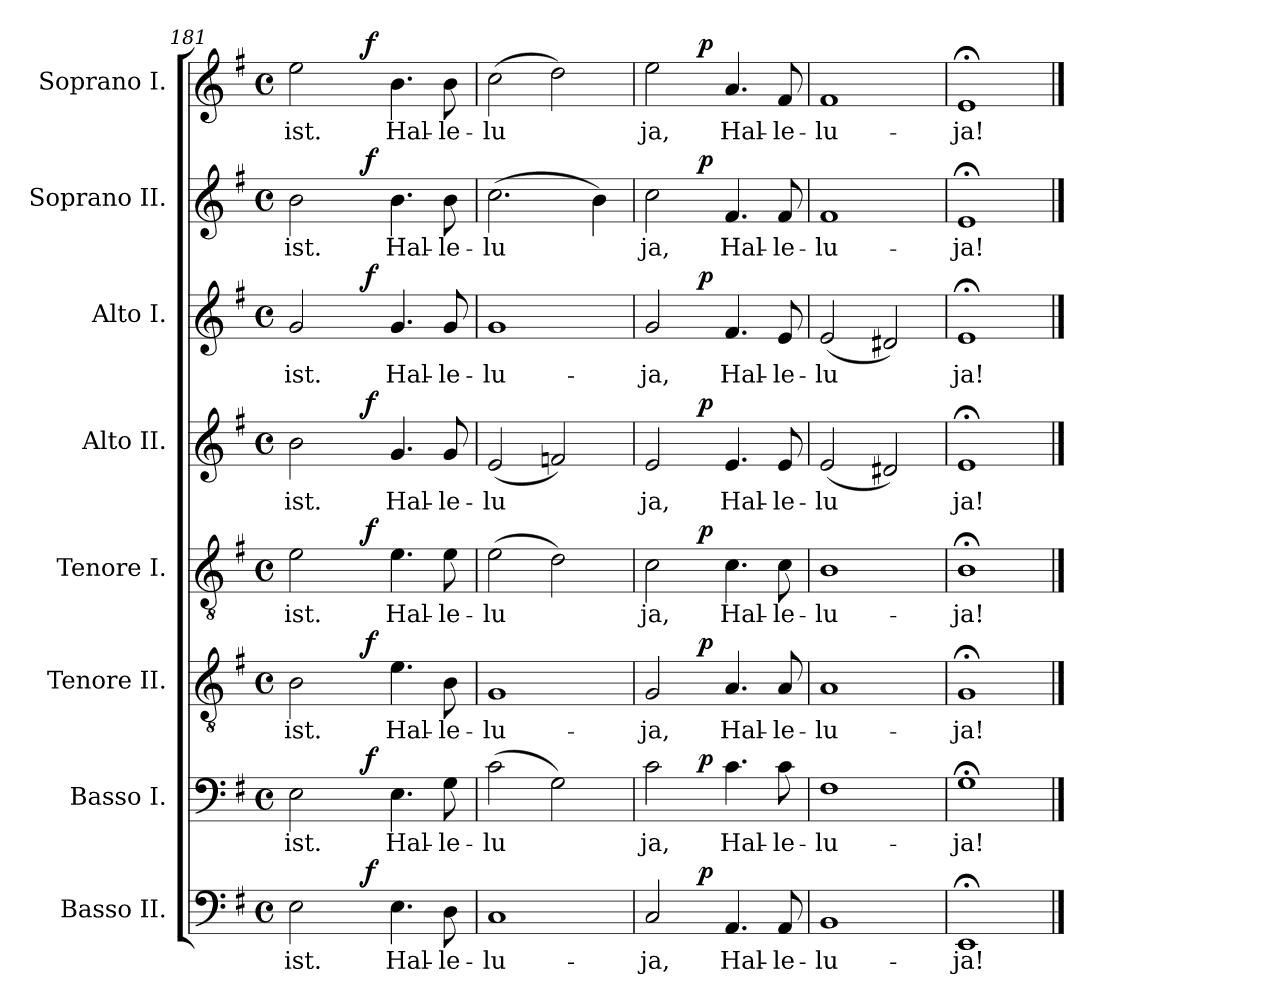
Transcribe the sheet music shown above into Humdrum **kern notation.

**kern	**text	**dynam	**kern	**text	**dynam	**kern	**text	**dynam	**kern	**text	**dynam	**kern	**text	**dynam	**kern	**text	**dynam	**kern	**text	**dynam	**kern	**text	**dynam
*part8	*part8	*part8	*part7	*part7	*part7	*part6	*part6	*part6	*part5	*part5	*part5	*part4	*part4	*part4	*part3	*part3	*part3	*part2	*part2	*part2	*part1	*part1	*part1
*staff8	*staff8	*staff8	*staff7	*staff7	*staff7	*staff6	*staff6	*staff6	*staff5	*staff5	*staff5	*staff4	*staff4	*staff4	*staff3	*staff3	*staff3	*staff2	*staff2	*staff2	*staff1	*staff1	*staff1
*I"Basso II.	*	*	*I"Basso I.	*	*	*I"Tenore II.	*	*	*I"Tenore I.	*	*	*I"Alto II.	*	*	*I"Alto I.	*	*	*I"Soprano II.	*	*	*I"Soprano I.	*	*
*I'Basso II.	*	*	*I'Basso I.	*	*	*I'Tenore II.	*	*	*I'Tenore I.	*	*	*I'Alto II.	*	*	*I'Alto I.	*	*	*I'Soprano II.	*	*	*I'Soprano I.	*	*
*clefF4	*	*	*clefF4	*	*	*clefGv2	*	*	*clefGv2	*	*	*clefG2	*	*	*clefG2	*	*	*clefG2	*	*	*clefG2	*	*
*k[f#]	*	*	*k[f#]	*	*	*k[f#]	*	*	*k[f#]	*	*	*k[f#]	*	*	*k[f#]	*	*	*k[f#]	*	*	*k[f#]	*	*
*G:	*	*	*G:	*	*	*G:	*	*	*G:	*	*	*G:	*	*	*G:	*	*	*G:	*	*	*G:	*	*
*M4/4	*	*	*M4/4	*	*	*M4/4	*	*	*M4/4	*	*	*M4/4	*	*	*M4/4	*	*	*M4/4	*	*	*M4/4	*	*
*met(c)	*	*	*met(c)	*	*	*met(c)	*	*	*met(c)	*	*	*met(c)	*	*	*met(c)	*	*	*met(c)	*	*	*met(c)	*	*
=181	=181	=181	=181	=181	=181	=181	=181	=181	=181	=181	=181	=181	=181	=181	=181	=181	=181	=181	=181	=181	=181	=181	=181
!	!LO:LY:b:cj	!	!	!LO:LY:b:cj	!	!	!LO:LY:b:cj	!	!	!LO:LY:b:cj	!	!	!LO:LY:b:cj	!	!	!LO:LY:b:cj	!	!	!LO:LY:b:cj	!	!	!LO:LY:b:cj	!
*^	*	*	*^	*	*	*^	*	*	*^	*	*	*^	*	*	*^	*	*	*^	*	*	*^	*	*
2E\	4ryy	ist.	.	2E\	4ryy	ist.	.	2B\	4ryy	ist.	.	2e\	4ryy	ist.	.	2b\	4ryy	ist.	.	2g/	4ryy	ist.	.	2b\	4ryy	ist.	.	2ee\	4ryy	ist.	.
.	8ryy	.	.	.	8ryy	.	.	.	8ryy	.	.	.	8ryy	.	.	.	8ryy	.	.	.	8ryy	.	.	.	8ryy	.	.	.	8ryy	.	.
.	64ryy	.	.	.	64ryy	.	.	.	64ryy	.	.	.	64ryy	.	.	.	64ryy	.	.	.	64ryy	.	.	.	64ryy	.	.	.	64ryy	.	.
!	!	!	!LO:DY:a	!	!	!	!LO:DY:a	!	!	!	!LO:DY:a	!	!	!	!LO:DY:a	!	!	!	!LO:DY:a	!	!	!	!LO:DY:a	!	!	!	!LO:DY:a	!	!	!	!LO:DY:a
.	2ryy	.	f	.	2ryy	.	f	.	2ryy	.	f	.	2ryy	.	f	.	2ryy	.	f	.	2ryy	.	f	.	2ryy	.	f	.	2ryy	.	f
!	!	!LO:LY:b:cj	!	!	!	!LO:LY:b:cj	!	!	!	!LO:LY:b:cj	!	!	!	!LO:LY:b:cj	!	!	!	!LO:LY:b:cj	!	!	!	!LO:LY:b:cj	!	!	!	!LO:LY:b:cj	!	!	!	!LO:LY:b:cj	!
4.E\	.	Hal-	.	4.E\	.	Hal-	.	4.e\	.	Hal-	.	4.e\	.	Hal-	.	4.g/	.	Hal-	.	4.g/	.	Hal-	.	4.b\	.	Hal-	.	4.b\	.	Hal-	.
!	!	!LO:LY:b:cj	!	!	!	!LO:LY:b:cj	!	!	!	!LO:LY:b:cj	!	!	!	!LO:LY:b:cj	!	!	!	!LO:LY:b:cj	!	!	!	!LO:LY:b:cj	!	!	!	!LO:LY:b:cj	!	!	!	!LO:LY:b:cj	!
8D\	.	-le-	.	8G\	.	-le-	.	8B\	.	-le-	.	8e\	.	-le-	.	8g/	.	-le-	.	8g/	.	-le-	.	8b\	.	-le-	.	8b\	.	-le-	.
.	16..ryy	.	.	.	16..ryy	.	.	.	16..ryy	.	.	.	16..ryy	.	.	.	16..ryy	.	.	.	16..ryy	.	.	.	16..ryy	.	.	.	16..ryy	.	.
=182!	=182!	=182!	=182!	=182!	=182!	=182!	=182!	=182!	=182!	=182!	=182!	=182!	=182!	=182!	=182!	=182!	=182!	=182!	=182!	=182!	=182!	=182!	=182!	=182!	=182!	=182!	=182!	=182!	=182!	=182!	=182!
!	!	!LO:LY:b:cj	!	!	!	!LO:LY:b:cj	!	!	!	!LO:LY:b:cj	!	!	!	!LO:LY:b:cj	!	!	!	!LO:LY:b:cj	!	!	!	!LO:LY:b:cj	!	!	!	!LO:LY:b:cj	!	!	!	!LO:LY:b:cj	!
*v	*v	*	*	*	*	*	*	*v	*v	*	*	*v	*v	*	*	*v	*v	*	*	*v	*v	*	*	*v	*v	*	*	*v	*v	*	*
*	*	*	*v	*v	*	*	*	*	*	*	*	*	*	*	*	*	*	*	*	*	*	*	*	*
1C	-lu-	.	(>2c\	-lu-	.	1G	-lu-	.	(>2e\	-lu-	.	(<2e/	-lu-	.	1g	-lu-	.	(>2.cc\	-lu-	.	(>2cc\	-lu-	.
!	!	!	!	!LO:LY:b:cj	!	!	!	!	!	!LO:LY:b:cj	!	!	!LO:LY:b:cj	!	!	!	!	!	!	!	!	!LO:LY:b:cj	!
.	.	.	2G\)	--	.	.	.	.	2d\)	--	.	2fn/)	--	.	.	.	.	.	.	.	2dd\)	--	.
!	!	!	!	!	!	!	!	!	!	!	!	!	!	!	!	!	!	!	!LO:LY:b:cj	!	!	!	!
.	.	.	.	.	.	.	.	.	.	.	.	.	.	.	.	.	.	4b\)	--	.	.	.	.
=183!	=183!	=183!	=183!	=183!	=183!	=183!	=183!	=183!	=183!	=183!	=183!	=183!	=183!	=183!	=183!	=183!	=183!	=183!	=183!	=183!	=183!	=183!	=183!
!	!LO:LY:b:cj	!	!	!LO:LY:b:cj	!	!	!LO:LY:b:cj	!	!	!LO:LY:b:cj	!	!	!LO:LY:b:cj	!	!	!LO:LY:b:cj	!	!	!LO:LY:b:cj	!	!	!LO:LY:b:cj	!
*^	*	*	*^	*	*	*^	*	*	*^	*	*	*^	*	*	*^	*	*	*^	*	*	*^	*	*
2C/	4.ryy	-ja,	.	2c\	4.ryy	-ja,	.	2G/	4.ryy	-ja,	.	2c\	4.ryy	-ja,	.	2e/	4.ryy	-ja,	.	2g/	4.ryy	-ja,	.	2cc\	4.ryy	-ja,	.	2ee\	4.ryy	-ja,	.
!	!	!	!LO:DY:a	!	!	!	!LO:DY:a	!	!	!	!LO:DY:a	!	!	!	!LO:DY:a	!	!	!	!LO:DY:a	!	!	!	!LO:DY:a	!	!	!	!LO:DY:a	!	!	!	!LO:DY:a
.	2ryy	.	p	.	2ryy	.	p	.	2ryy	.	p	.	2ryy	.	p	.	2ryy	.	p	.	2ryy	.	p	.	2ryy	.	p	.	2ryy	.	p
!	!	!LO:LY:b:cj	!	!	!	!LO:LY:b:cj	!	!	!	!LO:LY:b:cj	!	!	!	!LO:LY:b:cj	!	!	!	!LO:LY:b:cj	!	!	!	!LO:LY:b:cj	!	!	!	!LO:LY:b:cj	!	!	!	!LO:LY:b:cj	!
4.AA/	.	Hal-	.	4.c\	.	Hal-	.	4.A/	.	Hal-	.	4.c\	.	Hal-	.	4.e/	.	Hal-	.	4.f#/	.	Hal-	.	4.f#/	.	Hal-	.	4.a/	.	Hal-	.
!	!	!LO:LY:b:cj	!	!	!	!LO:LY:b:cj	!	!	!	!LO:LY:b:cj	!	!	!	!LO:LY:b:cj	!	!	!	!LO:LY:b:cj	!	!	!	!LO:LY:b:cj	!	!	!	!LO:LY:b:cj	!	!	!	!LO:LY:b:cj	!
8AA/	8ryy	-le-	.	8c\	8ryy	-le-	.	8A/	8ryy	-le-	.	8c\	8ryy	-le-	.	8e/	8ryy	-le-	.	8e/	8ryy	-le-	.	8f#/	8ryy	-le-	.	8f#/	8ryy	-le-	.
=184!	=184!	=184!	=184!	=184!	=184!	=184!	=184!	=184!	=184!	=184!	=184!	=184!	=184!	=184!	=184!	=184!	=184!	=184!	=184!	=184!	=184!	=184!	=184!	=184!	=184!	=184!	=184!	=184!	=184!	=184!	=184!
!	!	!LO:LY:b:cj	!	!	!	!LO:LY:b:cj	!	!	!	!LO:LY:b:cj	!	!	!	!LO:LY:b:cj	!	!	!	!LO:LY:b:cj	!	!	!	!LO:LY:b:cj	!	!	!	!LO:LY:b:cj	!	!	!	!LO:LY:b:cj	!
*v	*v	*	*	*	*	*	*	*v	*v	*	*	*v	*v	*	*	*v	*v	*	*	*v	*v	*	*	*v	*v	*	*	*v	*v	*	*
*	*	*	*v	*v	*	*	*	*	*	*	*	*	*	*	*	*	*	*	*	*	*	*	*	*
1BB	-lu-	.	1F#	-lu-	.	1A	-lu-	.	1B	-lu-	.	(<2e/	-lu-	.	(<2e/	-lu-	.	1f#	-lu-	.	1f#	-lu-	.
!	!	!	!	!	!	!	!	!	!	!	!	!	!LO:LY:b:cj	!	!	!LO:LY:b:cj	!	!	!	!	!	!	!
.	.	.	.	.	.	.	.	.	.	.	.	2d#X/)	--	.	2d#X/)	--	.	.	.	.	.	.	.
=185!	=185!	=185!	=185!	=185!	=185!	=185!	=185!	=185!	=185!	=185!	=185!	=185!	=185!	=185!	=185!	=185!	=185!	=185!	=185!	=185!	=185!	=185!	=185!
!	!LO:LY:b:cj	!	!	!LO:LY:b:cj	!	!	!LO:LY:b:cj	!	!	!LO:LY:b:cj	!	!	!LO:LY:b:cj	!	!	!LO:LY:b:cj	!	!	!LO:LY:b:cj	!	!	!LO:LY:b:cj	!
1EE;<	-ja!	.	1G;<	-ja!	.	1G;<	-ja!	.	1B;<	-ja!	.	1e;<	-ja!	.	1e;<	-ja!	.	1e;<	-ja!	.	1e;<	-ja!	.
==	==	==	==	==	==	==	==	==	==	==	==	==	==	==	==	==	==	==	==	==	==	==	==
*-	*-	*-	*-	*-	*-	*-	*-	*-	*-	*-	*-	*-	*-	*-	*-	*-	*-	*-	*-	*-	*-	*-	*-
